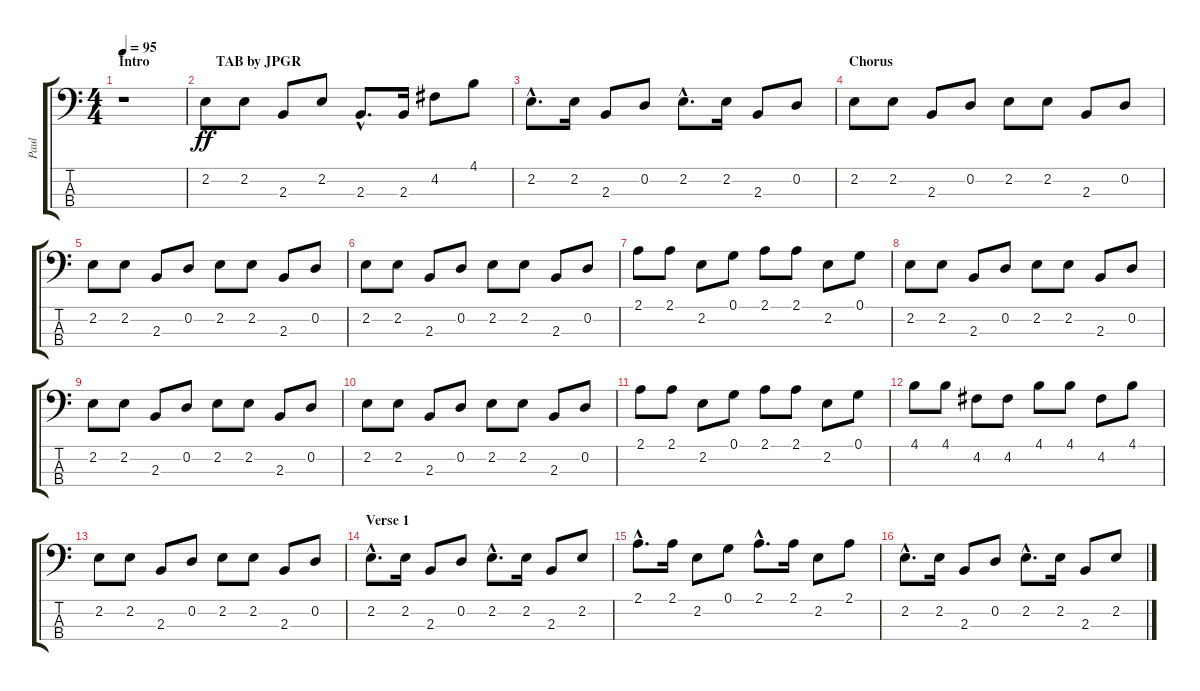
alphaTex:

\track ("Paul" "Paul") {instrument electricbasspick}
\staff {score tabs}
\tuning (G2 D2 A1 E1) {hide}
\ts (4 4)
\section ("" "Intro                   TAB by JPGR")
\tempo 95
\clef f4
\ks c
r.1{dy ff instrument electricbasspick} |
2.2.8 2.2.8 2.3.8 2.2.8 2.3{hac}.8{d} 2.3.16 4.2.8 4.1.8 |
2.2{hac}.8{d} 2.2.16 2.3.8 0.2.8 2.2{hac}.8{d} 2.2.16 2.3.8 0.2.8 |
\section ("" "Chorus")
2.2.8 2.2.8 2.3.8 0.2.8 2.2.8 2.2.8 2.3.8 0.2.8 |
2.2.8 2.2.8 2.3.8 0.2.8 2.2.8 2.2.8 2.3.8 0.2.8 |
2.2.8 2.2.8 2.3.8 0.2.8 2.2.8 2.2.8 2.3.8 0.2.8 |
2.1.8 2.1.8 2.2.8 0.1.8 2.1.8 2.1.8 2.2.8 0.1.8 |
2.2.8 2.2.8 2.3.8 0.2.8 2.2.8 2.2.8 2.3.8 0.2.8 |
2.2.8 2.2.8 2.3.8 0.2.8 2.2.8 2.2.8 2.3.8 0.2.8 |
2.2.8 2.2.8 2.3.8 0.2.8 2.2.8 2.2.8 2.3.8 0.2.8 |
2.1.8 2.1.8 2.2.8 0.1.8 2.1.8 2.1.8 2.2.8 0.1.8 |
4.1.8 4.1.8 4.2.8 4.2.8 4.1.8 4.1.8 4.2.8 4.1.8 |
2.2.8 2.2.8 2.3.8 0.2.8 2.2.8 2.2.8 2.3.8 0.2.8 |
\section ("" "Verse 1")
2.2{hac}.8{d} 2.2.16 2.3.8 0.2.8 2.2{hac}.8{d} 2.2.16 2.3.8 2.2.8 |
2.1{hac}.8{d} 2.1.16 2.2.8 0.1.8 2.1{hac}.8{d} 2.1.16 2.2.8 2.1.8 |
2.2{hac}.8{d} 2.2.16 2.3.8 0.2.8 2.2{hac}.8{d} 2.2.16 2.3.8 2.2.8
